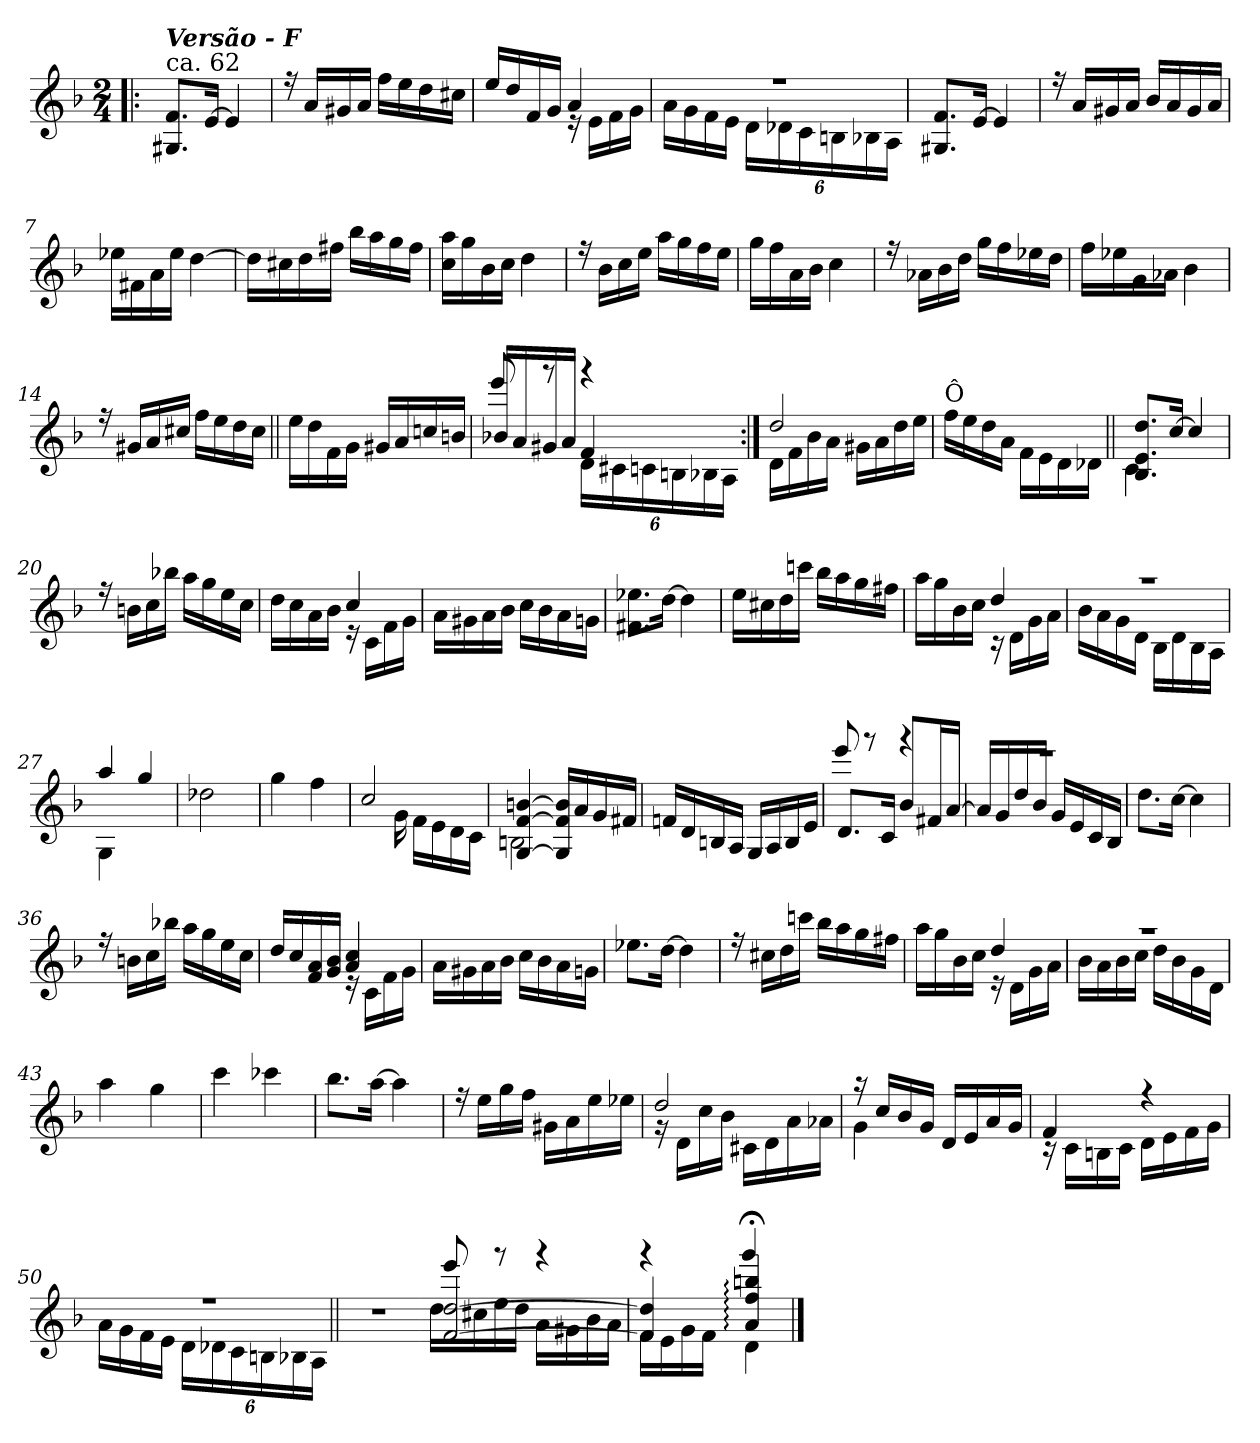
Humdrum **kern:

**kern
*part1
*staff1
*clefG2
*ITrd4c7
*k[b-e-]
*B-:
*M2/4
=1!|:
*^
!LO:TX:a:t=ca. 62	!
!LO:TX:a:Bi:t=Versão - F	!
8.C#X/ 8.B-/L	2ryy
[>16A/Jk	.
4A/]	.
=2	=2
16ree	2ryy
16d/LL	.
16c#X/	.
16d/JJ	.
16b-\LL	.
16a\	.
16g\	.
16f#X\JJ	.
=3	=3
*	*^
16a/LL	4ryy	2ryy
16g/	.	.
16B-/	.	.
16c/JJ	.	.
4d/	16rd	.
.	16A!\LL	.
.	16B-!\	.
.	16c!\JJ	.
=4	=4	=4
2rff	16d!\LL	2ryy
.	16c!\	.
.	16B-!\	.
.	16A!\JJ	.
.	24G!\LL	.
.	24G-X!\	.
.	24F!\	.
.	24En!\	.
.	24E-X!\	.
.	24D!\JJ	.
*	*v	*v
!!LO:LB:g=z
=5	=5
8.C#X/ 8.B-/L	2ryy
[>16A/Jk	.
4A/]	.
=6	=6
16ree	2ryy
16d/LL	.
16c#X/	.
16d/JJ	.
16e-/LL	.
16d/	.
16c#/	.
16d/JJ	.
=7	=7
16a-X\LL	2ryy
16Bn\	.
16d\	.
16a-\JJ	.
[<4g\	.
=8	=8
16g\LL]	2ryy
16f#X\	.
16g\	.
16bn\JJ	.
16ee-\LL	.
16dd\	.
16cc\	.
16b\JJ	.
!!LO:LB:g=z	!!
=9	=9
16f\ 16dd\LL	4ryy
16cc\	.
16e-\	.
16f\JJ	.
4g\	4ryy
=10	=10
16ree	2ryy
16e-\LL	.
16f\	.
16a\JJ	.
16dd\LL	.
16cc\	.
16b-\	.
16a\JJ	.
=11	=11
16cc\LL	2ryy
16b-\	.
16d\	.
16e-\JJ	.
4f\	.
=12	=12
16ree	2ryy
16d-X\LL	.
16e-\	.
16g\JJ	.
16cc\LL	.
16b-\	.
16a-X\	.
16g\JJ	.
=13	=13
16b-\LL	2ryy
16a-X\	.
16c\	.
16d-X\JJ	.
4e-\	.
!!LO:LB:g=z	!!
=14	=14
16ree	4ryy
16c#X/LL	.
16d/	.
16f#X/JJ	.
16b-\LL	4ryy
16a\	.
16g\	.
16f#\JJ	.
=15||	=15||
16a\LL	2ryy
16g\	.
16B-\	.
16c\JJ	.
16c#X/LL	.
16d/	.
16fn/	.
16en/JJ	.
=16	=16
*^	*^
16e-X/LL	4ryy	8ryy	8aa!/
16d/	.	.	.
16c#X/	.	8ryy	8rfff
16d/JJ	.	.	.
4B-/	24G!\LL	4ryy	4rggg
.	24F#X!\	.	.
.	24Fn!\	.	.
.	24En!\	.	.
.	24E-X!\	.	.
.	24D!\JJ	.	.
*	*	*v	*v
!!LO:LB:g=z
=17:|!	=17:|!	=17:|!
2g/	16G!\LL	2ryy
.	16B-!\	.
.	16e-!\	.
.	16d!\JJ	.
.	16c#X!\LL	.
.	16d!\	.
.	16g!\	.
.	16a!\JJ	.
*	*v	*v
=18	=18
!LO:TX:a:t=Ô	!
16b-!\LL	2ryy
16a!\	.
16g!\	.
16d!\JJ	.
16B-!\LL	.
16A!\	.
16G!\	.
16G-X!\JJ	.
=19||	=19||
*	*^
8.E-/ 8.A/ 8.g/L	4F!\	2ryy
[>16f/Jk	.	.
4f/]	4ryy	.
*	*v	*v
=20	=20
16ree	2ryy
16en\LL	.
16f\	.
16ee-X\JJ	.
16dd\LL	.
16cc\	.
16a\	.
16f\JJ	.
!!LO:LB:g=z	!!
=21	=21
*	*^
16g\LL	4ryy	2ryy
16f\	.	.
16d\	.	.
16e-\JJ	.	.
4f/	16re	.
.	16F!\LL	.
.	16B-!\	.
.	16c!\JJ	.
*	*v	*v
=22	=22
16d!\LL	2ryy
16c#X!\	.
16d!\	.
16e-!\JJ	.
16f!\LL	.
16e-!\	.
16d!\	.
16cn!\JJ	.
=23	=23
8.Bn\ 8.a-X\L	2ryy
[<16g\Jk	.
4g\]	.
=24	=24
16a\LL	2ryy
16f#X\	.
16g\	.
16ffn\JJ	.
16ee-\LL	.
16dd\	.
16cc\	.
16bn\JJ	.
!!LO:LB:g=z	!!
=25	=25
*	*^
16dd\LL	4ryy	2ryy
16cc\	.	.
16e-\	.	.
16f\JJ	.	.
4g/	16rc	.
.	16G!\LL	.
.	16c!\	.
.	16d!\JJ	.
=26	=26	=26
2raa	16e-!\LL	2ryy
.	16d!\	.
.	16c!\	.
.	16G!\JJ	.
.	16E-!\LL	.
.	16G!\	.
.	16E-!\	.
.	16D!\JJ	.
=27	=27	=27
4dd/	4C!\	2ryy
4cc/	4ryy	.
*	*v	*v
=28	=28
2g-X\	2ryy
=29	=29
4cc\	2ryy
4b-\	.
!!LO:LB:g=z	!!
=30	=30
*	*^
2f/	8.ryy	2ryy
.	16c!\	.
.	16B-!\LL	.
.	16A!\	.
.	16G!\	.
.	16F!\JJ	.
=31	=31	=31
[>4C/ [>4B-/ [>4en/	2En!\	2ryy
16C/] 16B-/] 16e/]LL	.	.
16d/	.	.
16c/	.	.
16Bn/JJ	.	.
*	*v	*v
=32	=32
16B-X/LL	2ryy
16G/	.
16En/	.
16D/JJ	.
16C/LL	.
16D/	.
16E/	.
16A/JJ	.
=33	=33
*	*^
8.G/L	8ryy	8aa!/
.	8ryy	8rfff
16F/Jk	.	.
8e-/L	4ryy	4rfff
16Bn/L	.	.
[>16d/JJ	.	.
!!LO:PB:g=z	!!	!!
=34	=34	=34
16d/LL]	2ryy	2rfff
16c/	.	.
16g/	.	.
16e-/JJ	.	.
16c/LL	.	.
16A/	.	.
16F/	.	.
16E-/JJ	.	.
*	*v	*v
=35	=35
8.g\L	2ryy
[<16f\Jk	.
4f\]	.
=36	=36
16ree	2ryy
16en\LL	.
16f\	.
16ee-X\JJ	.
16dd\LL	.
16cc\	.
16a\	.
16f\JJ	.
=37	=37
*	*^
16g/LL	4ryy	2ryy
16f/	.	.
16B-/ 16d/	.	.
16c/ 16e-/JJ	.	.
4d/ 4f/	16re	.
.	16F!\LL	.
.	16B-!\	.
.	16c!\JJ	.
*	*v	*v
!!LO:LB:g=z
=38	=38
16d!\LL	2ryy
16c#X!\	.
16d!\	.
16e-!\JJ	.
16f!\LL	.
16e-!\	.
16d!\	.
16cn!\JJ	.
=39	=39
8.a-X\L	2ryy
[<16g\Jk	.
4g\]	.
=40	=40
16ree	2ryy
16f#X\LL	.
16g\	.
16ffn\JJ	.
16ee-\LL	.
16dd\	.
16cc\	.
16bn\JJ	.
=41	=41
*	*^
16dd\LL	4ryy	2ryy
16cc\	.	.
16e-\	.	.
16f\JJ	.	.
4g/	16re	.
.	16G!\LL	.
.	16c!\	.
.	16d!\JJ	.
=42	=42	=42
2raa	16e-!\LL	2ryy
.	16d!\	.
.	16e-!\	.
.	16f!\JJ	.
.	16g!\LL	.
.	16e-!\	.
.	16c!\	.
.	16G!\JJ	.
*	*v	*v
!!LO:LB:g=z
=43	=43
4dd\	2ryy
4cc\	.
=44	=44
4ff\	2ryy
4ff-X\	.
=45	=45
8.ee-\L	2ryy
[<16dd\Jk	.
4dd\]	.
=46	=46
16ree	2ryy
16a\LL	.
16cc\	.
16b-\JJ	.
16c#X\LL	.
16d\	.
16a\	.
16a-X\JJ	.
=47	=47
*	*^
2g/	16rg	2ryy
.	16G!\LL	.
.	16f!\	.
.	16e-!\JJ	.
.	16F#X!\LL	.
.	16G!\	.
.	16d!\	.
.	16d-X!\JJ	.
!!LO:LB:g=z	!!	!!
=48	=48	=48
16raa	4c!\	2ryy
16f/LL	.	.
16e-/	.	.
16c/JJ	.	.
16G/LL	4ryy	.
16A/	.	.
16d/	.	.
16c/JJ	.	.
=49	=49	=49
4B-/	16rB	2ryy
.	16F!\LL	.
.	16En!\	.
.	16F!\JJ	.
4rff	16G!\LL	.
.	16A!\	.
.	16B-!\	.
.	16c!\JJ	.
=50	=50	=50
2rff	16d!\LL	2ryy
.	16c!\	.
.	16B-!\	.
.	16A!\JJ	.
.	24G!\LL	.
.	24G-X!\	.
.	24F!\	.
.	24En!\	.
.	24E-X!\	.
.	24D!\JJ	.
*v	*v	*v
=50X1||
*stria0
2r
!!LO:LB:g=z
=51-
*stria5
*^
*	*^
*	*	*^
[<2B-/ [>2g/	16g!\LL	8ryy	8aa!/
.	16f#X!\	.	.
.	16a!\	8ryy	8rggg
.	16g!\JJ	.	.
.	16d!\LL	4ryy	4rggg
.	16c#X!\	.	.
.	16e-!\	.	.
.	16d!\JJ	.	.
=52	=52	=52	=52
4B-/] 4g/]	16B-!\LL	4ryy	4rggg
.	16A!\	.	.
.	16c!\	.	.
.	16B-!\JJ	.	.
4d/;<: 4b-/;<: 4een/;<:	4G!\	4ryy	4ccc!/
*v	*v	*v	*v
==
*-
